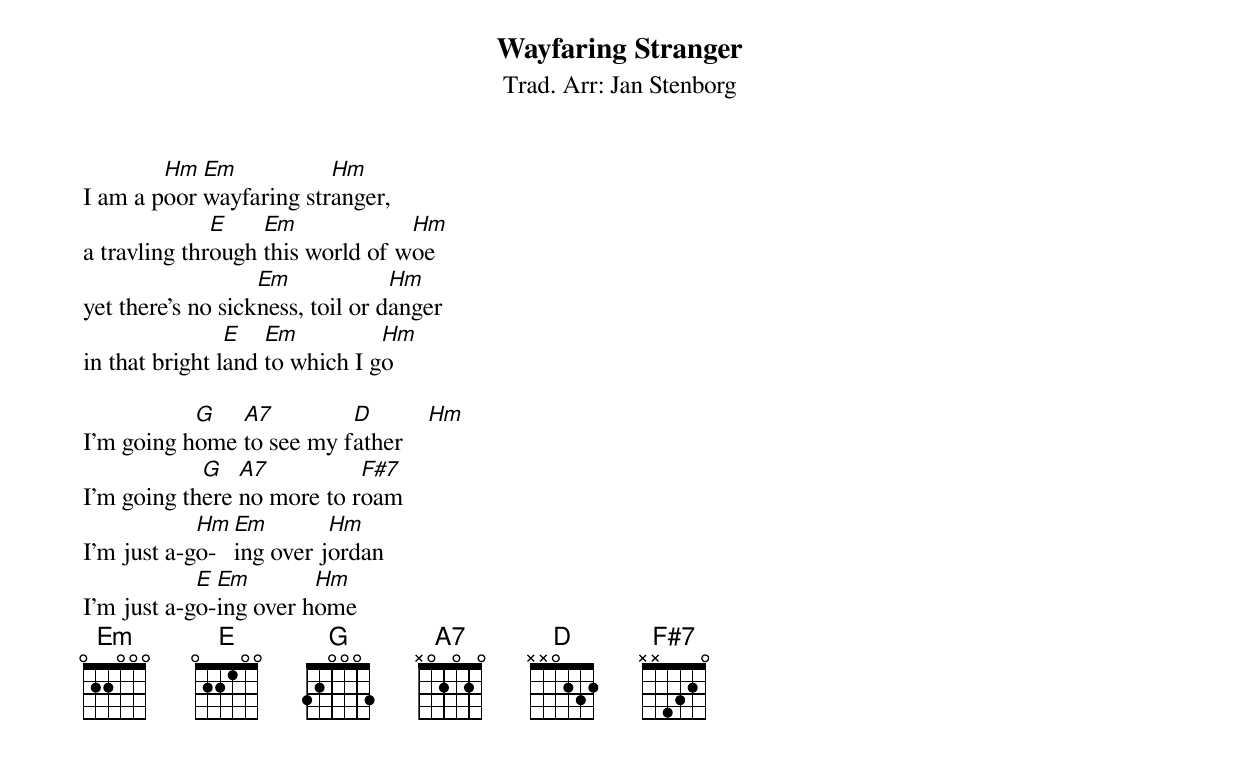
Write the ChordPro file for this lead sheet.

{t:Wayfaring Stranger}
{st:Trad. Arr: Jan Stenborg}
I am a p[Hm]oor [Em]wayfaring str[Hm]anger,
a travling thr[E]ough [Em]this world of w[Hm]oe
yet there's no sick[Em]ness, toil or d[Hm]anger
in that bright l[E]and [Em]to which I g[Hm]o

I'm going h[G]ome [A7]to see my f[D]ather    [Hm]
I'm going th[G]ere [A7]no more to r[F#7]oam
I'm just a-g[Hm]o-[Em]ing over j[Hm]ordan
I'm just a-g[E]o-[Em]ing over h[Hm]ome
